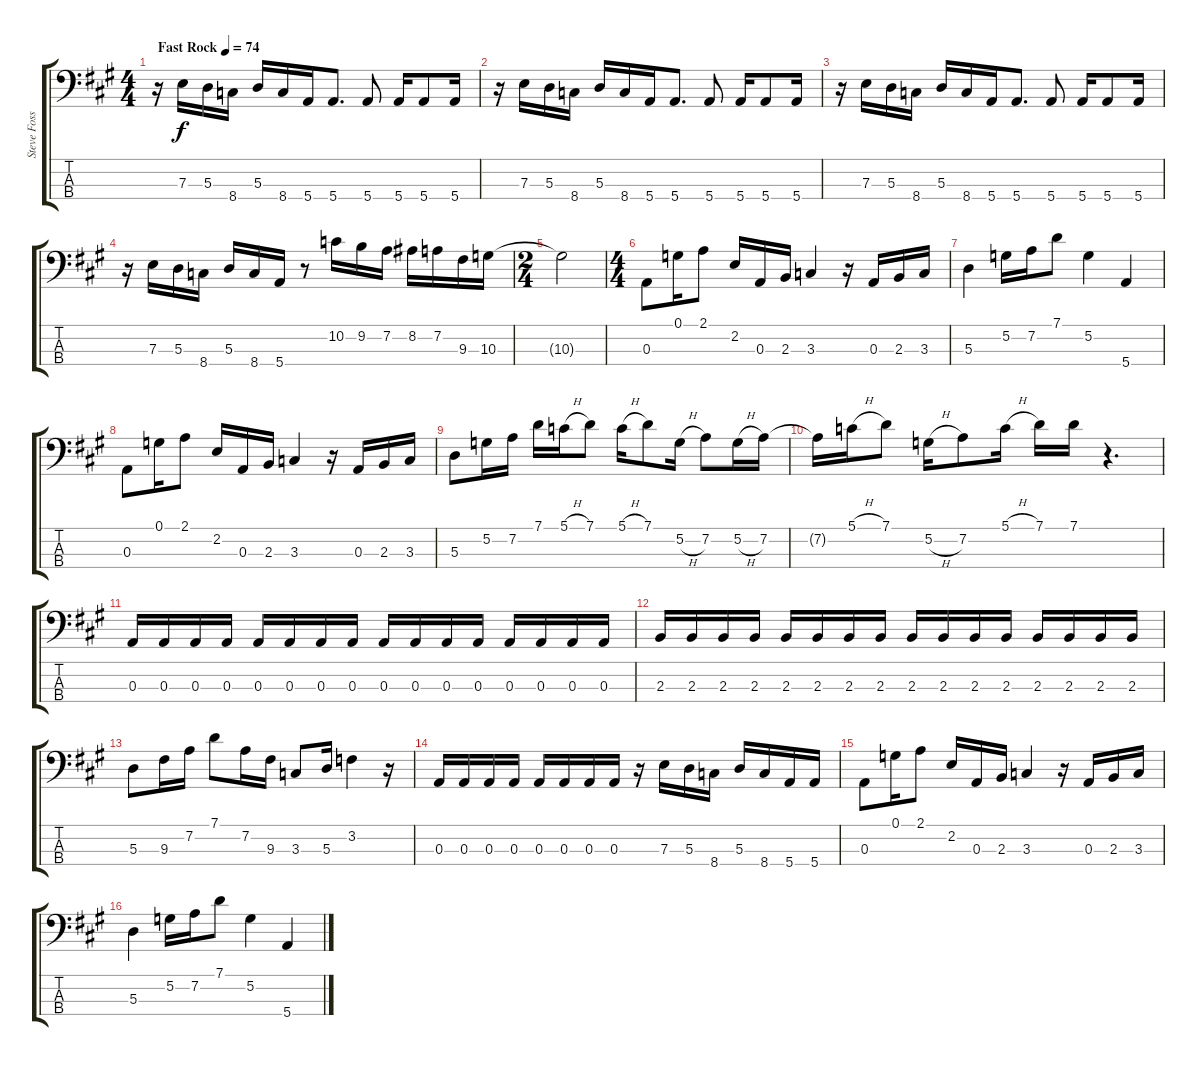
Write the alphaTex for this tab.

\track ("Steve Fosson Bass" "Steve Foss") {instrument electricbasspick}
\staff {score tabs}
\tuning (G2 D2 A1 E1) {hide}
\ts (4 4)
\tempo (74 "Fast Rock")
\clef f4
\ks a
r.16{dy f instrument electricbasspick} 7.3.16 5.3.16 8.4.16 5.3.16 8.4.16 5.4.16 5.4.8{d} 5.4.8 5.4.16 5.4.8 5.4.16 |
r.16 7.3.16 5.3.16 8.4.16 5.3.16 8.4.16 5.4.16 5.4.8{d} 5.4.8 5.4.16 5.4.8 5.4.16 |
r.16 7.3.16 5.3.16 8.4.16 5.3.16 8.4.16 5.4.16 5.4.8{d} 5.4.8 5.4.16 5.4.8 5.4.16 |
r.16 7.3.16 5.3.16 8.4.16 5.3.16 8.4.16 5.4.16 r.8 10.2.16 9.2.16 7.2.16 8.2.16 7.2.16 9.3.16 10.3.16 |
\ts (2 4)
10.3{t}.2 |
\ts (4 4)
0.3.8 0.1.16 2.1.8 2.2.16 0.3.16 2.3.16 3.3.4 r.16 0.3.16 2.3.16 3.3.16 |
5.3.4 5.2.16 7.2.16 7.1.8 5.2.4 5.4.4 |
0.3.8 0.1.16 2.1.8 2.2.16 0.3.16 2.3.16 3.3.4 r.16 0.3.16 2.3.16 3.3.16 |
5.3.8 5.2.16 7.2.16 7.1.16 5.1{h}.16 7.1.8 5.1{h}.16 7.1.8 5.2{h}.16 7.2.8 5.2{h}.16 7.2.16 |
7.2{t}.16 5.1{h}.16 7.1.8 5.2{h}.16 7.2.8 5.1{h}.16 7.1.16 7.1.16 r.4{d} |
0.3.16 0.3.16 0.3.16 0.3.16 0.3.16 0.3.16 0.3.16 0.3.16 0.3.16 0.3.16 0.3.16 0.3.16 0.3.16 0.3.16 0.3.16 0.3.16 |
2.3.16 2.3.16 2.3.16 2.3.16 2.3.16 2.3.16 2.3.16 2.3.16 2.3.16 2.3.16 2.3.16 2.3.16 2.3.16 2.3.16 2.3.16 2.3.16 |
5.3.8 9.3.16 7.2.16 7.1.8 7.2.16 9.3.16 3.3.8 5.3.16 3.2.4 r.16 |
0.3.16 0.3.16 0.3.16 0.3.16 0.3.16 0.3.16 0.3.16 0.3.16 r.16 7.3.16 5.3.16 8.4.16 5.3.16 8.4.16 5.4.16 5.4.16 |
0.3.8 0.1.16 2.1.8 2.2.16 0.3.16 2.3.16 3.3.4 r.16 0.3.16 2.3.16 3.3.16 |
5.3.4 5.2.16 7.2.16 7.1.8 5.2.4 5.4.4
